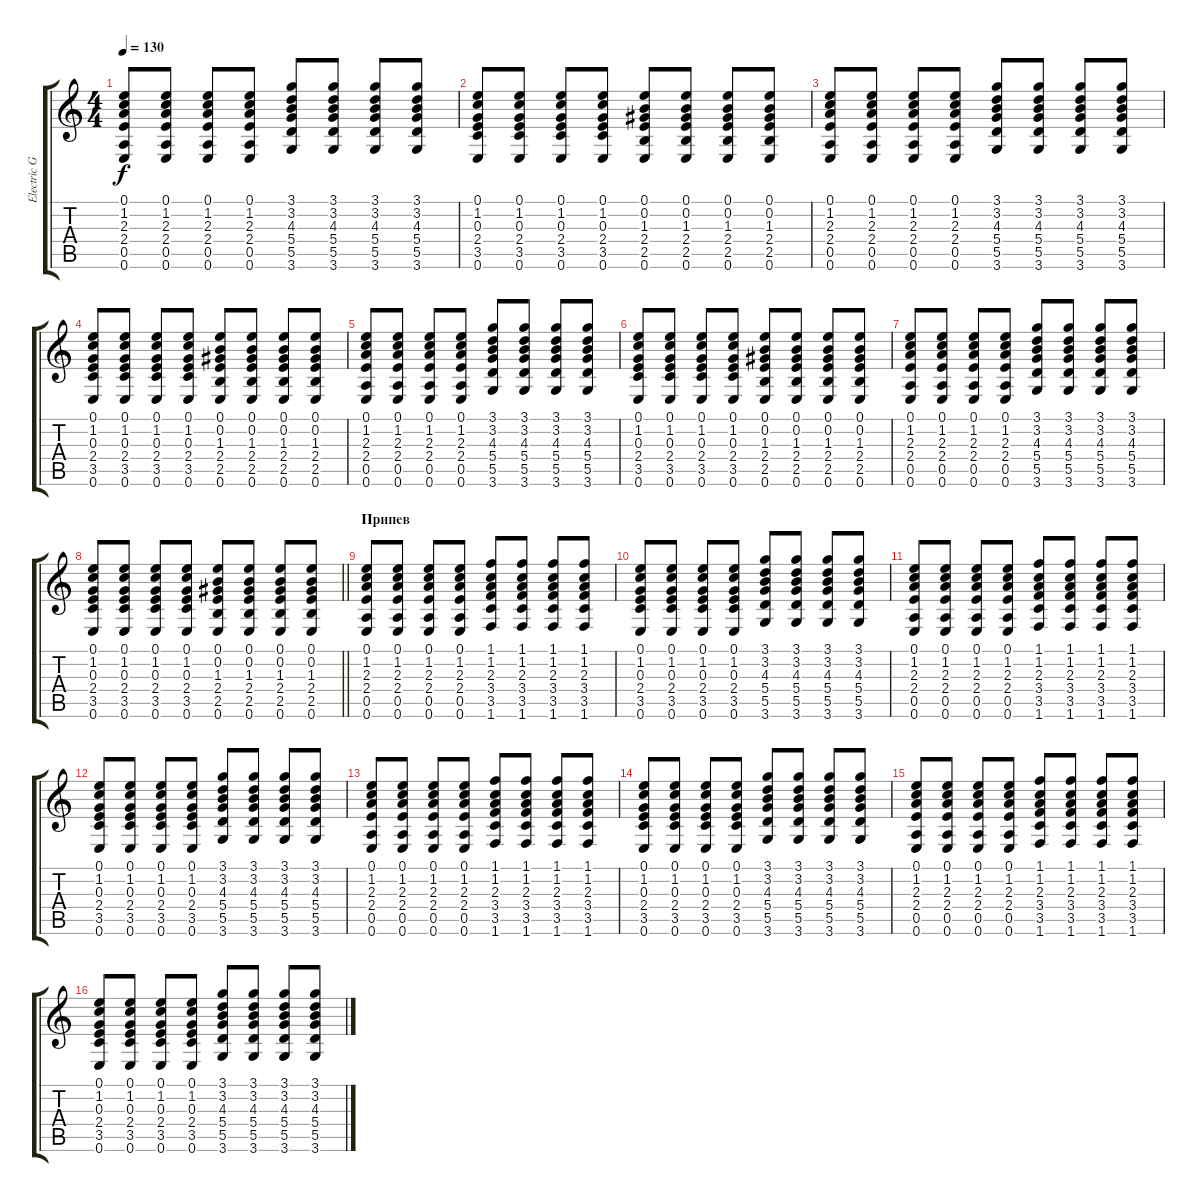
\track ("Electric Guitar" "Electric G") {instrument electricguitarclean}
\staff {score tabs}
\tuning (E4 B3 G3 D3 A2 E2) {hide}
\ts (4 4)
\tempo 130
\clef g2
\ks c
(0.1 1.2 2.3 2.4 0.5 0.6).8{dy f} (0.1 1.2 2.3 2.4 0.5 0.6).8 (0.1 1.2 2.3 2.4 0.5 0.6).8 (0.1 1.2 2.3 2.4 0.5 0.6).8 (3.1 3.2 4.3 5.4 5.5 3.6).8 (3.1 3.2 4.3 5.4 5.5 3.6).8 (3.1 3.2 4.3 5.4 5.5 3.6).8 (3.1 3.2 4.3 5.4 5.5 3.6).8 |
(0.1 1.2 0.3 2.4 3.5 0.6).8 (0.1 1.2 0.3 2.4 3.5 0.6).8 (0.1 1.2 0.3 2.4 3.5 0.6).8 (0.1 1.2 0.3 2.4 3.5 0.6).8 (0.1 0.2 1.3 2.4 2.5 0.6).8 (0.1 0.2 1.3 2.4 2.5 0.6).8 (0.1 0.2 1.3 2.4 2.5 0.6).8 (0.1 0.2 1.3 2.4 2.5 0.6).8 |
(0.1 1.2 2.3 2.4 0.5 0.6).8 (0.1 1.2 2.3 2.4 0.5 0.6).8 (0.1 1.2 2.3 2.4 0.5 0.6).8 (0.1 1.2 2.3 2.4 0.5 0.6).8 (3.1 3.2 4.3 5.4 5.5 3.6).8 (3.1 3.2 4.3 5.4 5.5 3.6).8 (3.1 3.2 4.3 5.4 5.5 3.6).8 (3.1 3.2 4.3 5.4 5.5 3.6).8 |
(0.1 1.2 0.3 2.4 3.5 0.6).8 (0.1 1.2 0.3 2.4 3.5 0.6).8 (0.1 1.2 0.3 2.4 3.5 0.6).8 (0.1 1.2 0.3 2.4 3.5 0.6).8 (0.1 0.2 1.3 2.4 2.5 0.6).8 (0.1 0.2 1.3 2.4 2.5 0.6).8 (0.1 0.2 1.3 2.4 2.5 0.6).8 (0.1 0.2 1.3 2.4 2.5 0.6).8 |
(0.1 1.2 2.3 2.4 0.5 0.6).8 (0.1 1.2 2.3 2.4 0.5 0.6).8 (0.1 1.2 2.3 2.4 0.5 0.6).8 (0.1 1.2 2.3 2.4 0.5 0.6).8 (3.1 3.2 4.3 5.4 5.5 3.6).8 (3.1 3.2 4.3 5.4 5.5 3.6).8 (3.1 3.2 4.3 5.4 5.5 3.6).8 (3.1 3.2 4.3 5.4 5.5 3.6).8 |
(0.1 1.2 0.3 2.4 3.5 0.6).8 (0.1 1.2 0.3 2.4 3.5 0.6).8 (0.1 1.2 0.3 2.4 3.5 0.6).8 (0.1 1.2 0.3 2.4 3.5 0.6).8 (0.1 0.2 1.3 2.4 2.5 0.6).8 (0.1 0.2 1.3 2.4 2.5 0.6).8 (0.1 0.2 1.3 2.4 2.5 0.6).8 (0.1 0.2 1.3 2.4 2.5 0.6).8 |
(0.1 1.2 2.3 2.4 0.5 0.6).8 (0.1 1.2 2.3 2.4 0.5 0.6).8 (0.1 1.2 2.3 2.4 0.5 0.6).8 (0.1 1.2 2.3 2.4 0.5 0.6).8 (3.1 3.2 4.3 5.4 5.5 3.6).8 (3.1 3.2 4.3 5.4 5.5 3.6).8 (3.1 3.2 4.3 5.4 5.5 3.6).8 (3.1 3.2 4.3 5.4 5.5 3.6).8 |
\barLineRight lightlight
(0.1 1.2 0.3 2.4 3.5 0.6).8 (0.1 1.2 0.3 2.4 3.5 0.6).8 (0.1 1.2 0.3 2.4 3.5 0.6).8 (0.1 1.2 0.3 2.4 3.5 0.6).8 (0.1 0.2 1.3 2.4 2.5 0.6).8 (0.1 0.2 1.3 2.4 2.5 0.6).8 (0.1 0.2 1.3 2.4 2.5 0.6).8 (0.1 0.2 1.3 2.4 2.5 0.6).8 |
\section ("" "Припев")
(0.1 1.2 2.3 2.4 0.5 0.6).8 (0.1 1.2 2.3 2.4 0.5 0.6).8 (0.1 1.2 2.3 2.4 0.5 0.6).8 (0.1 1.2 2.3 2.4 0.5 0.6).8 (1.1 1.2 2.3 3.4 3.5 1.6).8 (1.1 1.2 2.3 3.4 3.5 1.6).8 (1.1 1.2 2.3 3.4 3.5 1.6).8 (1.1 1.2 2.3 3.4 3.5 1.6).8 |
(0.1 1.2 0.3 2.4 3.5 0.6).8 (0.1 1.2 0.3 2.4 3.5 0.6).8 (0.1 1.2 0.3 2.4 3.5 0.6).8 (0.1 1.2 0.3 2.4 3.5 0.6).8 (3.1 3.2 4.3 5.4 5.5 3.6).8 (3.1 3.2 4.3 5.4 5.5 3.6).8 (3.1 3.2 4.3 5.4 5.5 3.6).8 (3.1 3.2 4.3 5.4 5.5 3.6).8 |
(0.1 1.2 2.3 2.4 0.5 0.6).8 (0.1 1.2 2.3 2.4 0.5 0.6).8 (0.1 1.2 2.3 2.4 0.5 0.6).8 (0.1 1.2 2.3 2.4 0.5 0.6).8 (1.1 1.2 2.3 3.4 3.5 1.6).8 (1.1 1.2 2.3 3.4 3.5 1.6).8 (1.1 1.2 2.3 3.4 3.5 1.6).8 (1.1 1.2 2.3 3.4 3.5 1.6).8 |
(0.1 1.2 0.3 2.4 3.5 0.6).8 (0.1 1.2 0.3 2.4 3.5 0.6).8 (0.1 1.2 0.3 2.4 3.5 0.6).8 (0.1 1.2 0.3 2.4 3.5 0.6).8 (3.1 3.2 4.3 5.4 5.5 3.6).8 (3.1 3.2 4.3 5.4 5.5 3.6).8 (3.1 3.2 4.3 5.4 5.5 3.6).8 (3.1 3.2 4.3 5.4 5.5 3.6).8 |
(0.1 1.2 2.3 2.4 0.5 0.6).8 (0.1 1.2 2.3 2.4 0.5 0.6).8 (0.1 1.2 2.3 2.4 0.5 0.6).8 (0.1 1.2 2.3 2.4 0.5 0.6).8 (1.1 1.2 2.3 3.4 3.5 1.6).8 (1.1 1.2 2.3 3.4 3.5 1.6).8 (1.1 1.2 2.3 3.4 3.5 1.6).8 (1.1 1.2 2.3 3.4 3.5 1.6).8 |
(0.1 1.2 0.3 2.4 3.5 0.6).8 (0.1 1.2 0.3 2.4 3.5 0.6).8 (0.1 1.2 0.3 2.4 3.5 0.6).8 (0.1 1.2 0.3 2.4 3.5 0.6).8 (3.1 3.2 4.3 5.4 5.5 3.6).8 (3.1 3.2 4.3 5.4 5.5 3.6).8 (3.1 3.2 4.3 5.4 5.5 3.6).8 (3.1 3.2 4.3 5.4 5.5 3.6).8 |
(0.1 1.2 2.3 2.4 0.5 0.6).8 (0.1 1.2 2.3 2.4 0.5 0.6).8 (0.1 1.2 2.3 2.4 0.5 0.6).8 (0.1 1.2 2.3 2.4 0.5 0.6).8 (1.1 1.2 2.3 3.4 3.5 1.6).8 (1.1 1.2 2.3 3.4 3.5 1.6).8 (1.1 1.2 2.3 3.4 3.5 1.6).8 (1.1 1.2 2.3 3.4 3.5 1.6).8 |
(0.1 1.2 0.3 2.4 3.5 0.6).8 (0.1 1.2 0.3 2.4 3.5 0.6).8 (0.1 1.2 0.3 2.4 3.5 0.6).8 (0.1 1.2 0.3 2.4 3.5 0.6).8 (3.1 3.2 4.3 5.4 5.5 3.6).8 (3.1 3.2 4.3 5.4 5.5 3.6).8 (3.1 3.2 4.3 5.4 5.5 3.6).8 (3.1 3.2 4.3 5.4 5.5 3.6).8
